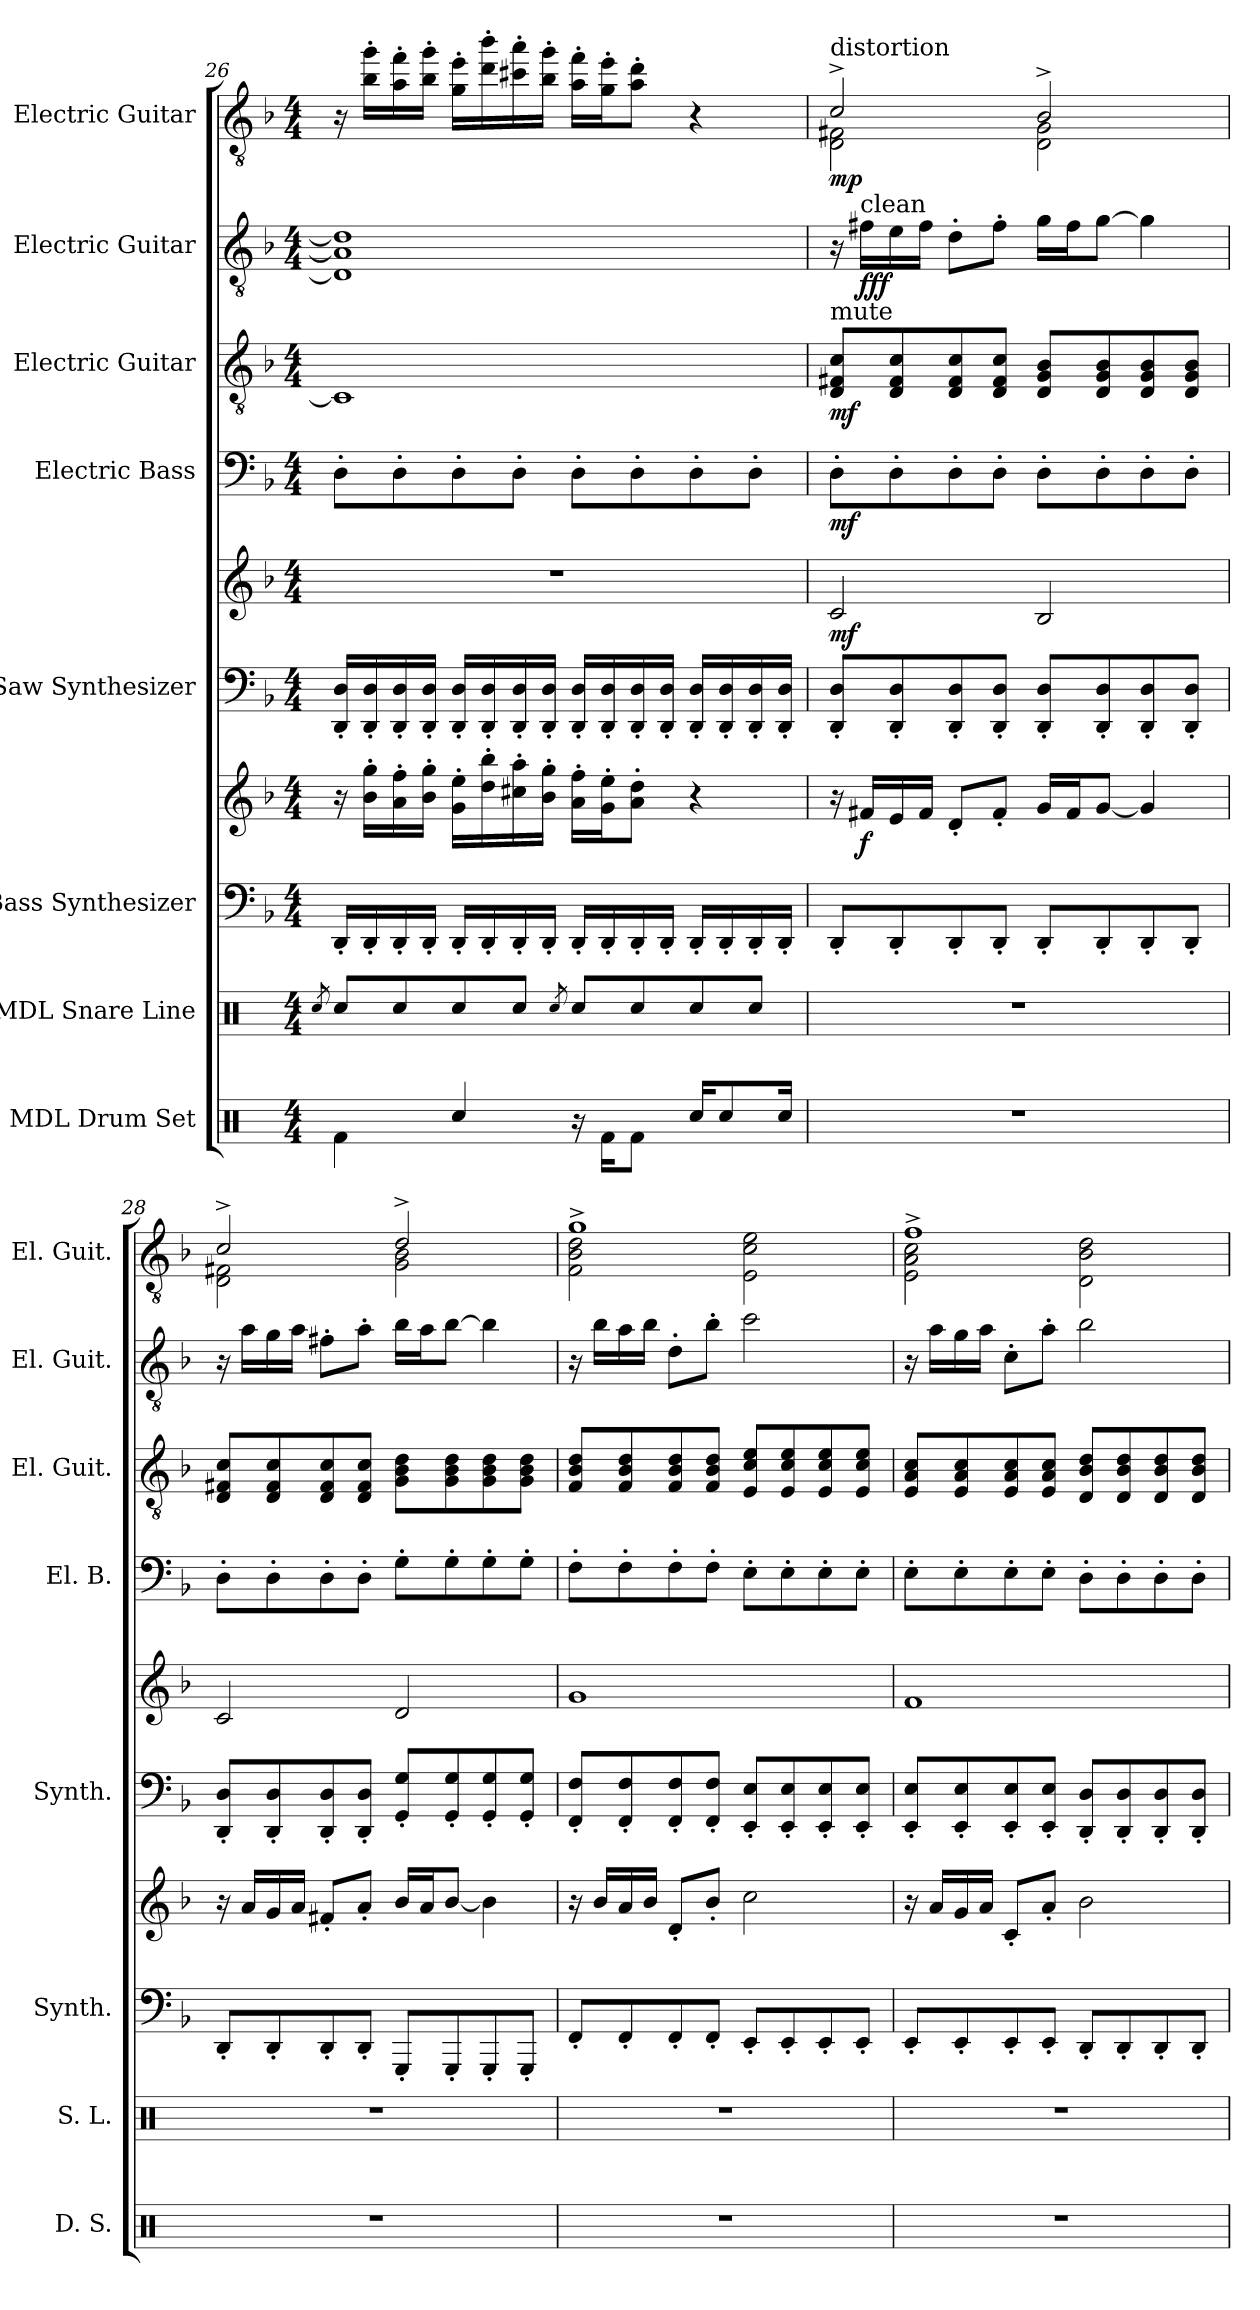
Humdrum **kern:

**kern	**kern	**kern	**kern	**dynam	**kern	**kern	**dynam	**kern	**dynam	**kern	**dynam	**kern	**dynam	**kern	**dynam
*part8	*part7	*part6	*part6	*part6	*part5	*part5	*part5	*part4	*part4	*part3	*part3	*part2	*part2	*part1	*part1
*staff10	*staff9	*staff8	*staff7	*staff7/8	*staff6	*staff5	*staff5/6	*staff4	*staff4	*staff3	*staff3	*staff2	*staff2	*staff1	*staff1
*I"MDL Drum Set	*I"MDL Snare Line	*I"Bass Synthesizer	*	*	*I"Saw Synthesizer	*	*	*I"Electric Bass	*	*I"Electric Guitar	*	*I"Electric Guitar	*	*I"Electric Guitar	*
*I'D. S.	*I'S. L.	*I'Synth.	*	*	*I'Synth.	*	*	*I'El. B.	*	*I'El. Guit.	*	*I'El. Guit.	*	*I'El. Guit.	*
!!LO:PB:g=z
*clefX	*clefX	*clefF4	*clefG2	*	*clefF4	*clefG2	*	*clefF4	*	*clefGv2	*	*clefGv2	*	*clefGv2	*
*	*	*	*	*	*	*	*	*ITrd7c12	*	*	*	*	*	*	*
*k[]	*k[]	*k[b-]	*k[b-]	*	*k[b-]	*k[b-]	*	*k[b-]	*	*k[b-]	*	*k[b-]	*	*k[b-]	*
*M4/4	*M4/4	*M4/4	*M4/4	*	*M4/4	*M4/4	*	*M4/4	*	*M4/4	*	*M4/4	*	*M4/4	*
=26	=26	=26	=26	=26	=26	=26	=26	=26	=26	=26	=26	=26	=26	=26	=26
.	8qRcc/	.	.	.	.	.	.	.	.	.	.	.	.	.	.
4Rf\	8Rcc/L	16DD'/LL	16r	.	16DD/' 16D/'LL	1r	.	8DD'\L	.	1C]	.	1D] 1A] 1d]	.	16r	.
.	.	16DD'/	16b-\' 16gg\'LL	.	16DD/' 16D/'	.	.	.	.	.	.	.	.	16b-\' 16gg\'LL	.
.	8Rcc/	16DD'/	16a\' 16ff\'	.	16DD/' 16D/'	.	.	8DD'\	.	.	.	.	.	16a\' 16ff\'	.
.	.	16DD'/JJ	16b-\' 16gg\'JJ	.	16DD/' 16D/'JJ	.	.	.	.	.	.	.	.	16b-\' 16gg\'JJ	.
4Rcc/	8Rcc/	16DD'/LL	16g\' 16ee\'LL	.	16DD/' 16D/'LL	.	.	8DD'\	.	.	.	.	.	16g\' 16ee\'LL	.
.	.	16DD'/	16dd\' 16bb-\'	.	16DD/' 16D/'	.	.	.	.	.	.	.	.	16dd\' 16bb-\'	.
.	8Rcc/J	16DD'/	16cc#X\' 16aa\'	.	16DD/' 16D/'	.	.	8DD'\J	.	.	.	.	.	16cc#X\' 16aa\'	.
.	.	16DD'/JJ	16b-\' 16gg\'JJ	.	16DD/' 16D/'JJ	.	.	.	.	.	.	.	.	16b-\' 16gg\'JJ	.
.	8qRcc/	.	.	.	.	.	.	.	.	.	.	.	.	.	.
16r	8Rcc/L	16DD'/LL	16a\' 16ff\'LL	.	16DD/' 16D/'LL	.	.	8DD'\L	.	.	.	.	.	16a\' 16ff\'LL	.
16Rf\KL	.	16DD'/	16g\' 16ee\'J	.	16DD/' 16D/'	.	.	.	.	.	.	.	.	16g\' 16ee\'J	.
8Rf\J	8Rcc/	16DD'/	8a\' 8dd\'J	.	16DD/' 16D/'	.	.	8DD'\	.	.	.	.	.	8a\' 8dd\'J	.
.	.	16DD'/JJ	.	.	16DD/' 16D/'JJ	.	.	.	.	.	.	.	.	.	.
16Rcc/KL	8Rcc/	16DD'/LL	4r	.	16DD/' 16D/'LL	.	.	8DD'\	.	.	.	.	.	4r	.
8Rcc/	.	16DD'/	.	.	16DD/' 16D/'	.	.	.	.	.	.	.	.	.	.
.	8Rcc/J	16DD'/	.	.	16DD/' 16D/'	.	.	8DD'\J	.	.	.	.	.	.	.
16Rcc/Jk	.	16DD'/JJ	.	.	16DD/' 16D/'JJ	.	.	.	.	.	.	.	.	.	.
=27	=27	=27	=27	=27	=27	=27	=27	=27	=27	=27	=27	=27	=27	=27	=27
*	*	*	*	*	*	*	*	*	*	*	*	*	*	*^	*
!	!	!	!	!	!	!	!	!	!	!	!	!	!	!LO:TX:a:t=distortion	!	!
!	!	!	!	!	!	!	!	!	!	!LO:TX:a:t=mute	!	!	!	!	!	!
!	!	!	!	!	!	!	!LO:DY:b	!	!LO:DY:b	!	!LO:DY:b	!	!	!	!	!LO:DY:b
1r	1r	8DD'/L	16r	.	8DD/' 8D/'L	2c/	mf	8DD'\L	mf	8D/ 8F#X/ 8c/L	mf	16r	.	2c^/	2D\ 2F#X\	mp
!	!	!	!	!	!	!	!	!	!	!	!	!LO:TX:a:t=clean	!	!	!	!
!	!	!	!	!LO:DY:b	!	!	!	!	!	!	!	!	!LO:DY:b	!	!	!
!	!	!	!	!	!	!	!	!	!	!	!	!	!LO:DY:n=1:b	!	!	!
.	.	.	16f#X/LL	f	.	.	.	.	.	.	.	16f#X\LL	f ff	.	.	.
.	.	8DD'/	16e/	.	8DD/' 8D/'	.	.	8DD'\	.	8D/ 8F#/ 8c/	.	16e\	.	.	.	.
.	.	.	16f#/JJ	.	.	.	.	.	.	.	.	16f#\JJ	.	.	.	.
.	.	8DD'/	8d'/L	.	8DD/' 8D/'	.	.	8DD'\	.	8D/ 8F#/ 8c/	.	8d'\L	.	.	.	.
.	.	8DD'/J	8f#'/J	.	8DD/' 8D/'J	.	.	8DD'\J	.	8D/ 8F#/ 8c/J	.	8f#'\J	.	.	.	.
.	.	8DD'/L	16g/LL	.	8DD/' 8D/'L	2B-/	.	8DD'\L	.	8D/ 8G/ 8B-/L	.	16g\LL	.	2B-^/	2D\ 2G\	.
.	.	.	16f#/J	.	.	.	.	.	.	.	.	16f#\J	.	.	.	.
.	.	8DD'/	[8g/J	.	8DD/' 8D/'	.	.	8DD'\	.	8D/ 8G/ 8B-/	.	[8g\J	.	.	.	.
.	.	8DD'/	4g/]	.	8DD/' 8D/'	.	.	8DD'\	.	8D/ 8G/ 8B-/	.	4g\]	.	.	.	.
.	.	8DD'/J	.	.	8DD/' 8D/'J	.	.	8DD'\J	.	8D/ 8G/ 8B-/J	.	.	.	.	.	.
!!LO:PB:g=z	!!
=28	=28	=28	=28	=28	=28	=28	=28	=28	=28	=28	=28	=28	=28	=28	=28	=28
1r	1r	8DD'/L	16r	.	8DD/' 8D/'L	2c/	.	8DD'\L	.	8D/ 8F#X/ 8c/L	.	16r	.	2c^/	2D\ 2F#X\	.
.	.	.	16a/LL	.	.	.	.	.	.	.	.	16a\LL	.	.	.	.
.	.	8DD'/	16g/	.	8DD/' 8D/'	.	.	8DD'\	.	8D/ 8F#/ 8c/	.	16g\	.	.	.	.
.	.	.	16a/JJ	.	.	.	.	.	.	.	.	16a\JJ	.	.	.	.
.	.	8DD'/	8f#X'/L	.	8DD/' 8D/'	.	.	8DD'\	.	8D/ 8F#/ 8c/	.	8f#X'\L	.	.	.	.
.	.	8DD'/J	8a'/J	.	8DD/' 8D/'J	.	.	8DD'\J	.	8D/ 8F#/ 8c/J	.	8a'\J	.	.	.	.
.	.	8GGG'/L	16b-/LL	.	8GG/' 8G/'L	2d/	.	8GG'\L	.	8G\ 8B-\ 8d\L	.	16b-\LL	.	2d^/	2G\ 2B-\	.
.	.	.	16a/J	.	.	.	.	.	.	.	.	16a\J	.	.	.	.
.	.	8GGG'/	[8b-/J	.	8GG/' 8G/'	.	.	8GG'\	.	8G\ 8B-\ 8d\	.	[8b-\J	.	.	.	.
.	.	8GGG'/	4b-\]	.	8GG/' 8G/'	.	.	8GG'\	.	8G\ 8B-\ 8d\	.	4b-\]	.	.	.	.
.	.	8GGG'/J	.	.	8GG/' 8G/'J	.	.	8GG'\J	.	8G\ 8B-\ 8d\J	.	.	.	.	.	.
=29	=29	=29	=29	=29	=29	=29	=29	=29	=29	=29	=29	=29	=29	=29	=29	=29
1r	1r	8FF'/L	16r	.	8FF/' 8F/'L	1g	.	8FF'\L	.	8F/ 8B-/ 8d/L	.	16r	.	1g^	2F\ 2B-\ 2d\	.
.	.	.	16b-/LL	.	.	.	.	.	.	.	.	16b-\LL	.	.	.	.
.	.	8FF'/	16a/	.	8FF/' 8F/'	.	.	8FF'\	.	8F/ 8B-/ 8d/	.	16a\	.	.	.	.
.	.	.	16b-/JJ	.	.	.	.	.	.	.	.	16b-\JJ	.	.	.	.
.	.	8FF'/	8d'/L	.	8FF/' 8F/'	.	.	8FF'\	.	8F/ 8B-/ 8d/	.	8d'\L	.	.	.	.
.	.	8FF'/J	8b-'/J	.	8FF/' 8F/'J	.	.	8FF'\J	.	8F/ 8B-/ 8d/J	.	8b-'\J	.	.	.	.
.	.	8EE'/L	2cc\	.	8EE/' 8E/'L	.	.	8EE'\L	.	8E/ 8c/ 8e/L	.	2cc\	.	.	2E\ 2c\ 2e\	.
.	.	8EE'/	.	.	8EE/' 8E/'	.	.	8EE'\	.	8E/ 8c/ 8e/	.	.	.	.	.	.
.	.	8EE'/	.	.	8EE/' 8E/'	.	.	8EE'\	.	8E/ 8c/ 8e/	.	.	.	.	.	.
.	.	8EE'/J	.	.	8EE/' 8E/'J	.	.	8EE'\J	.	8E/ 8c/ 8e/J	.	.	.	.	.	.
=30	=30	=30	=30	=30	=30	=30	=30	=30	=30	=30	=30	=30	=30	=30	=30	=30
1r	1r	8EE'/L	16r	.	8EE/' 8E/'L	1f	.	8EE'\L	.	8E/ 8A/ 8c/L	.	16r	.	1f^	2E\ 2A\ 2c\	.
.	.	.	16a/LL	.	.	.	.	.	.	.	.	16a\LL	.	.	.	.
.	.	8EE'/	16g/	.	8EE/' 8E/'	.	.	8EE'\	.	8E/ 8A/ 8c/	.	16g\	.	.	.	.
.	.	.	16a/JJ	.	.	.	.	.	.	.	.	16a\JJ	.	.	.	.
.	.	8EE'/	8c'/L	.	8EE/' 8E/'	.	.	8EE'\	.	8E/ 8A/ 8c/	.	8c'\L	.	.	.	.
.	.	8EE'/J	8a'/J	.	8EE/' 8E/'J	.	.	8EE'\J	.	8E/ 8A/ 8c/J	.	8a'\J	.	.	.	.
.	.	8DD'/L	2b-\	.	8DD/' 8D/'L	.	.	8DD'\L	.	8D/ 8B-/ 8d/L	.	2b-\	.	.	2D\ 2B-\ 2d\	.
.	.	8DD'/	.	.	8DD/' 8D/'	.	.	8DD'\	.	8D/ 8B-/ 8d/	.	.	.	.	.	.
.	.	8DD'/	.	.	8DD/' 8D/'	.	.	8DD'\	.	8D/ 8B-/ 8d/	.	.	.	.	.	.
.	.	8DD'/J	.	.	8DD/' 8D/'J	.	.	8DD'\J	.	8D/ 8B-/ 8d/J	.	.	.	.	.	.
*	*	*	*	*	*	*	*	*	*	*	*	*	*	*v	*v	*
=	=	=	=	=	=	=	=	=	=	=	=	=	=	=	=
*-	*-	*-	*-	*-	*-	*-	*-	*-	*-	*-	*-	*-	*-	*-	*-
